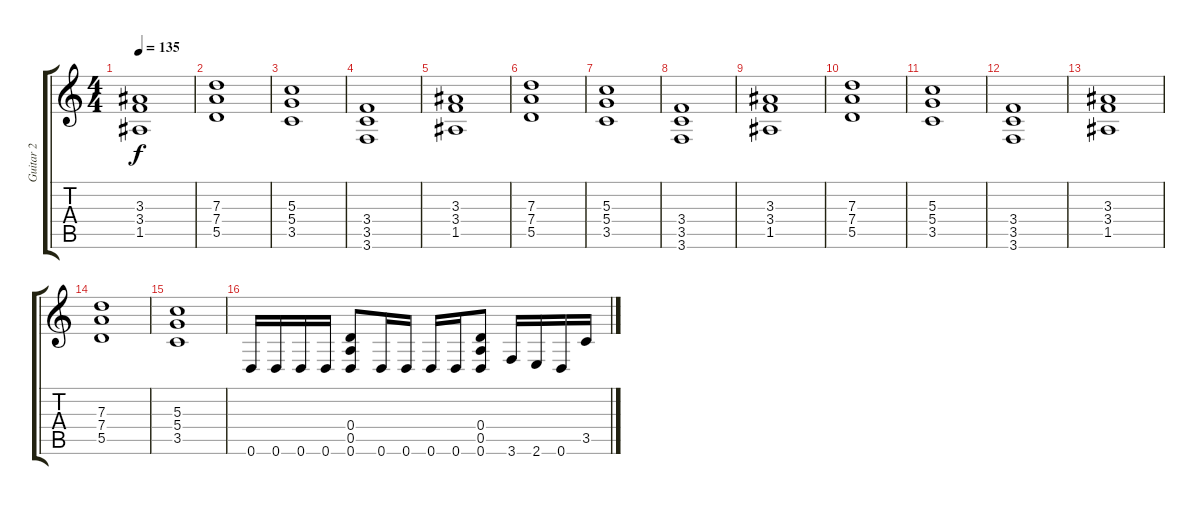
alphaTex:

\track ("Guitar 2" "Guitar 2") {instrument distortionguitar}
\staff {score tabs}
\tuning (E4 B3 G3 D3 A2 D2) {hide}
\ts (4 4)
\tempo 135
\clef g2
\ks c
(3.3 3.4 1.5).1{dy f} |
(7.3 7.4 5.5).1 |
(5.3 5.4 3.5).1 |
(3.4 3.5 3.6).1 |
(3.3 3.4 1.5).1 |
(7.3 7.4 5.5).1 |
(5.3 5.4 3.5).1 |
(3.4 3.5 3.6).1 |
(3.3 3.4 1.5).1 |
(7.3 7.4 5.5).1 |
(5.3 5.4 3.5).1 |
(3.4 3.5 3.6).1 |
(3.3 3.4 1.5).1 |
(7.3 7.4 5.5).1 |
(5.3 5.4 3.5).1 |
0.6.16 0.6.16 0.6.16 0.6.16 (0.4 0.5 0.6).8 0.6.16 0.6.16 0.6.16 0.6.16 (0.4 0.5 0.6).8 3.6.16 2.6.16 0.6.16 3.5.16
